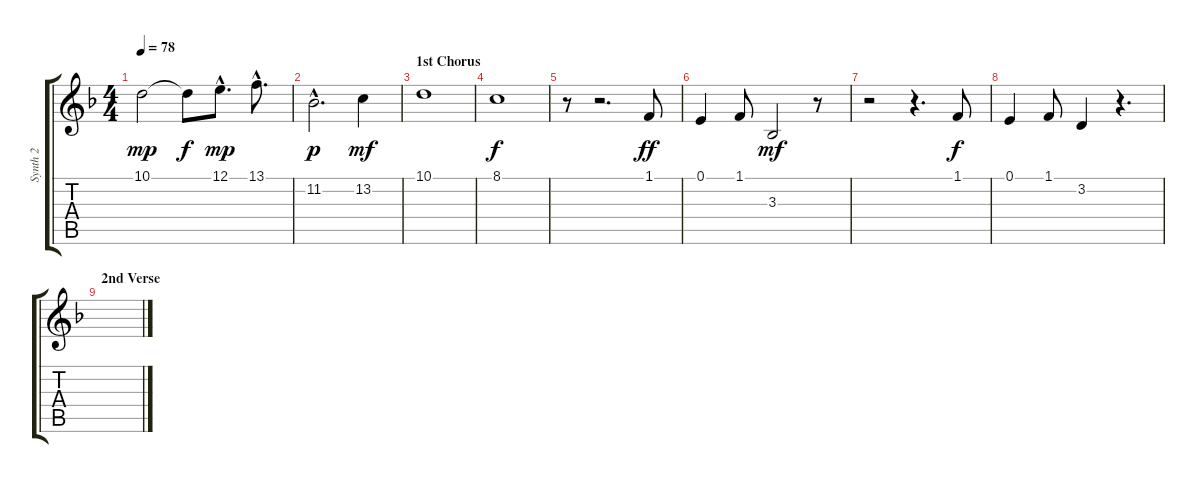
\track ("Synth 2" "Synth 2") {instrument synthstrings2}
\staff {score tabs}
\tuning (E4 B3 G3 D3 A2 E2) {hide}
\ts (4 4)
\tempo 78
\clef g2
\ks f
10.1.2{dy mp volume 9} 10.1{t}.8{dy f} 12.1{hac}.8{d dy mp} 13.1{hac}.8{d} |
11.2{hac}.2{d dy p} 13.2.4{dy mf} |
\section ("" "1st Chorus")
10.1.1 |
8.1.1{dy f} |
r.8 r.2{d} 1.1.8{dy ff volume 6 instrument blownbottle} |
0.1.4 1.1.8 3.3.2{dy mf} r.8 |
r.2 r.4{d} 1.1.8{dy f} |
0.1.4 1.1.8 3.2.4 r.4{d} |
\section ("" "2nd Verse")
